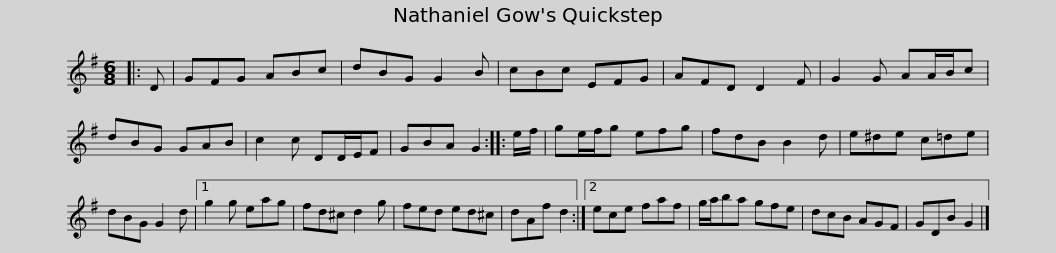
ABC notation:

X:1
L:1/8
M:6/8
I:linebreak $
K:G
V:1 treble
V:1
|: D | GFG ABc | dBG G2 B | cBc EFG | AFD D2 F | %5
 G2 G AA/B/c | dBG GAB | c2 c DD/E/F |$ GBA G2 :: e/f/ | %10
 ge/f/g efg | fdB B2 d | e^de c=de | dBG G2 d |1 g2 g eag | %15
 fd^c d2 g |$ fed ed^c | dAf d2 :|2 ece faf | g/a/ba gfe | %20
 dcB AGF | GDB G2 |] %22
